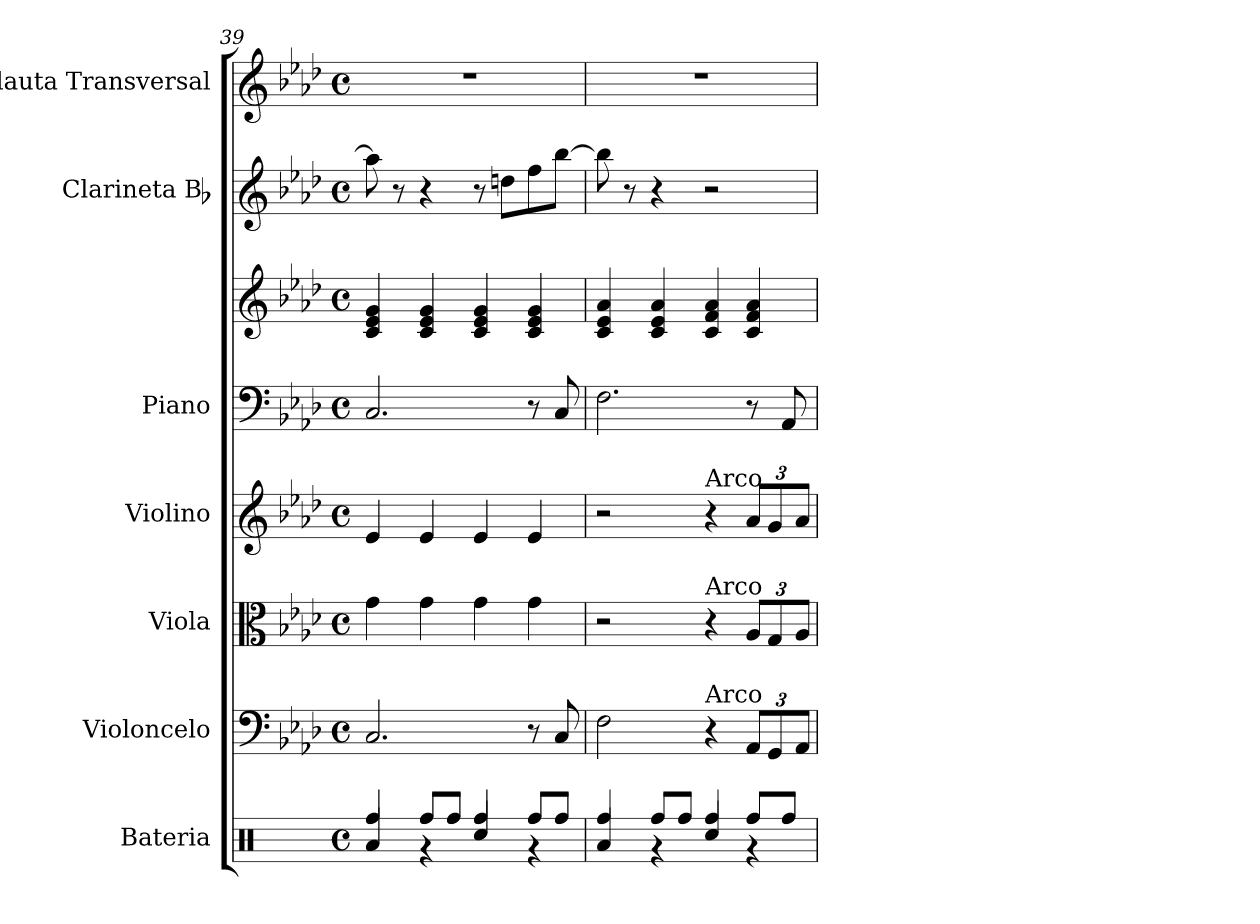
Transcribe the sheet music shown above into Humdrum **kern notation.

**kern	**kern	**kern	**kern	**kern	**kern	**kern	**kern
*part7	*part6	*part5	*part4	*part3	*part3	*part2	*part1
*staff8	*staff7	*staff6	*staff5	*staff4	*staff3	*staff2	*staff1
*I"Bateria	*I"Violoncelo	*I"Viola	*I"Violino	*I"Piano	*	*I"Clarineta Bb	*I"Flauta Transversal
*I'Bat.	*I'Vc.	*I'Vla	*I'Vln.	*I'Pno	*	*I'Cl. Bb	*I'Fl.
*clefX	*clefF4	*clefC3	*clefG2	*clefF4	*clefG2	*clefG2	*clefG2
*	*	*	*	*	*	*ITrd1c2	*
*k[]	*k[b-e-a-d-]	*k[b-e-a-d-]	*k[b-e-a-d-]	*k[b-e-a-d-]	*k[b-e-a-d-]	*k[b-e-a-d-g-c-]	*k[b-e-a-d-]
*M4/4	*M4/4	*M4/4	*M4/4	*M4/4	*M4/4	*M4/4	*M4/4
*met(c)	*met(c)	*met(c)	*met(c)	*met(c)	*met(c)	*met(c)	*met(c)
=39	=39	=39	=39	=39	=39	=39	=39
*^	*	*	*	*	*	*	*
4Rff/	4Ra/	2.C/	4g\	4e-/	2.C/	4c/ 4e-/ 4g/	8gg\]	1r
.	.	.	.	.	.	.	8r	.
8Rff/L	4r	.	4g\	4e-/	.	4c/ 4e-/ 4g/	4r	.
8Rff/J	.	.	.	.	.	.	.	.
4Rff/	4Rcc/	.	4g\	4e-/	.	4c/ 4e-/ 4g/	8r	.
.	.	.	.	.	.	.	8ccn\L	.
8Rff/L	4r	8r	4g\	4e-/	8r	4c/ 4e-/ 4g/	8ee-\	.
8Rff/J	.	8C/	.	.	8C/	.	[8aa-\J	.
=40	=40	=40	=40	=40	=40	=40	=40	=40
4Rff/	4Ra/	2F\	2r	2r	2.F\	4c/ 4e-/ 4a-/	8aa-\]	1r
.	.	.	.	.	.	.	8r	.
8Rff/L	4r	.	.	.	.	4c/ 4e-/ 4a-/	4r	.
8Rff/J	.	.	.	.	.	.	.	.
!	!	!	!	!LO:TX:a:t=Arco	!	!	!	!
!	!	!	!LO:TX:a:t=Arco	!	!	!	!	!
!	!	!LO:TX:a:t=Arco	!	!	!	!	!	!
4Rff/	4Rcc/	4r	4r	4r	.	4c/ 4f/ 4a-/	2r	.
*	*	*Xbrackettup	*Xbrackettup	*Xbrackettup	*	*	*	*
8Rff/L	4r	12AA-/L	12A-/L	12a-/L	8r	4c/ 4f/ 4a-/	.	.
.	.	12GG/	12G/	12g/	.	.	.	.
8Rff/J	.	.	.	.	8AA-/	.	.	.
.	.	12AA-/J	12A-/J	12a-/J	.	.	.	.
*v	*v	*	*	*	*	*	*	*
=	=	=	=	=	=	=	=
*-	*-	*-	*-	*-	*-	*-	*-
